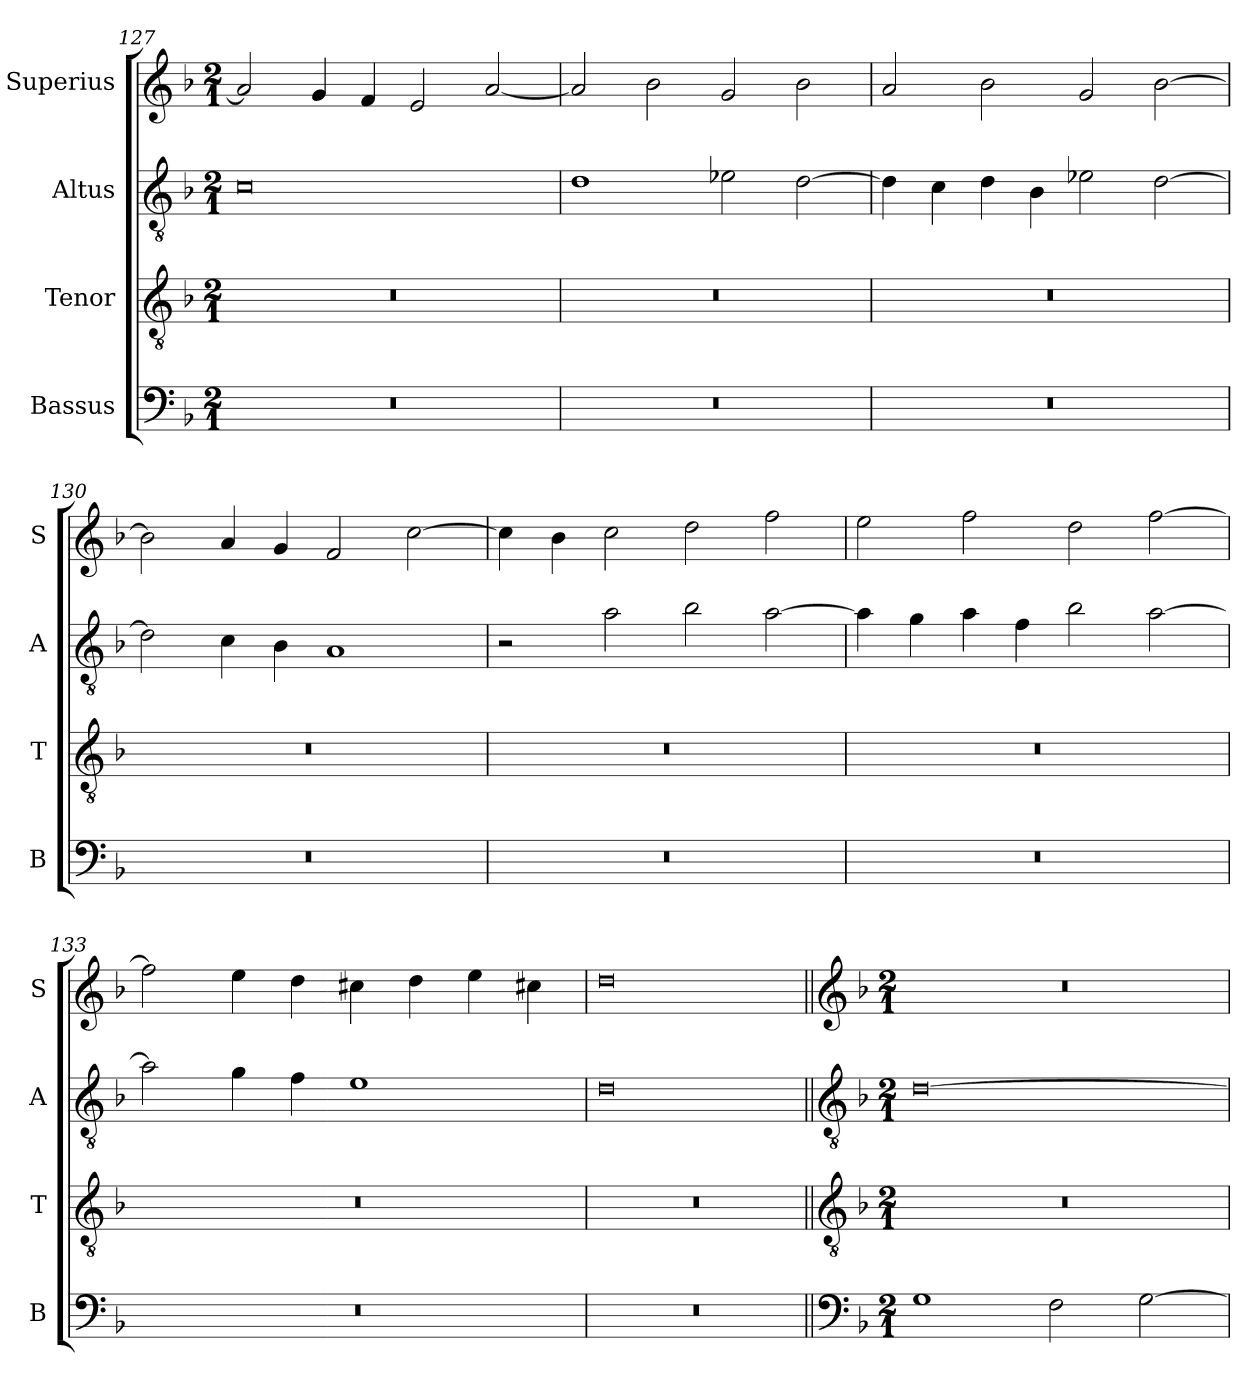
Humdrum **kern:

**kern	**kern	**kern	**kern
*part4	*part3	*part2	*part1
*staff4	*staff3	*staff2	*staff1
*I"Bassus	*I"Tenor	*I"Altus	*I"Superius
*I'B	*I'T	*I'A	*I'S
*clefF4	*clefGv2	*clefGv2	*clefG2
*k[b-]	*k[b-]	*k[b-]	*k[b-]
*M2/1	*M2/1	*M2/1	*M2/1
=127	=127	=127	=127
0r	0r	0c	2a/]
.	.	.	4g/
.	.	.	4f/
.	.	.	2e/
.	.	.	[2a/
=128	=128	=128	=128
0r	0r	1d	2a/]
.	.	.	2b-\
.	.	2e-X\	2g/
.	.	[2d\	2b-\
=129	=129	=129	=129
0r	0r	4d\]	2a/
.	.	4c\	.
.	.	4d\	2b-\
.	.	4B-\	.
.	.	2e-X\	2g/
.	.	[2d\	[2b-\
=130	=130	=130	=130
0r	0r	2d\]	2b-\]
.	.	4c\	4a/
.	.	4B-\	4g/
.	.	1A	2f/
.	.	.	[2cc\
=131	=131	=131	=131
0r	0r	2r	4cc\]
.	.	.	4b-\
.	.	2a\	2cc\
.	.	2b-\	2dd\
.	.	[2a\	2ff\
=132	=132	=132	=132
0r	0r	4a\]	2ee\
.	.	4g\	.
.	.	4a\	2ff\
.	.	4f\	.
.	.	2b-\	2dd\
.	.	[2a\	[2ff\
=133	=133	=133	=133
0r	0r	2a\]	2ff\]
.	.	4g\	4ee\
.	.	4f\	4dd\
.	.	1e	4cc#X\
.	.	.	4dd\
.	.	.	4ee\
.	.	.	4cc#X\
=134	=134	=134	=134
0r	0r	0d	0dd
!!LO:LB:g=z
=135||	=135||	=135||	=135||
*clefF4	*clefGv2	*clefGv2	*clefG2
*k[b-]	*k[b-]	*k[b-]	*k[b-]
*M2/1	*M2/1	*M2/1	*M2/1
1G	0r	[0d	0r
2F\	.	.	.
[2G\	.	.	.
=	=	=	=
*-	*-	*-	*-
